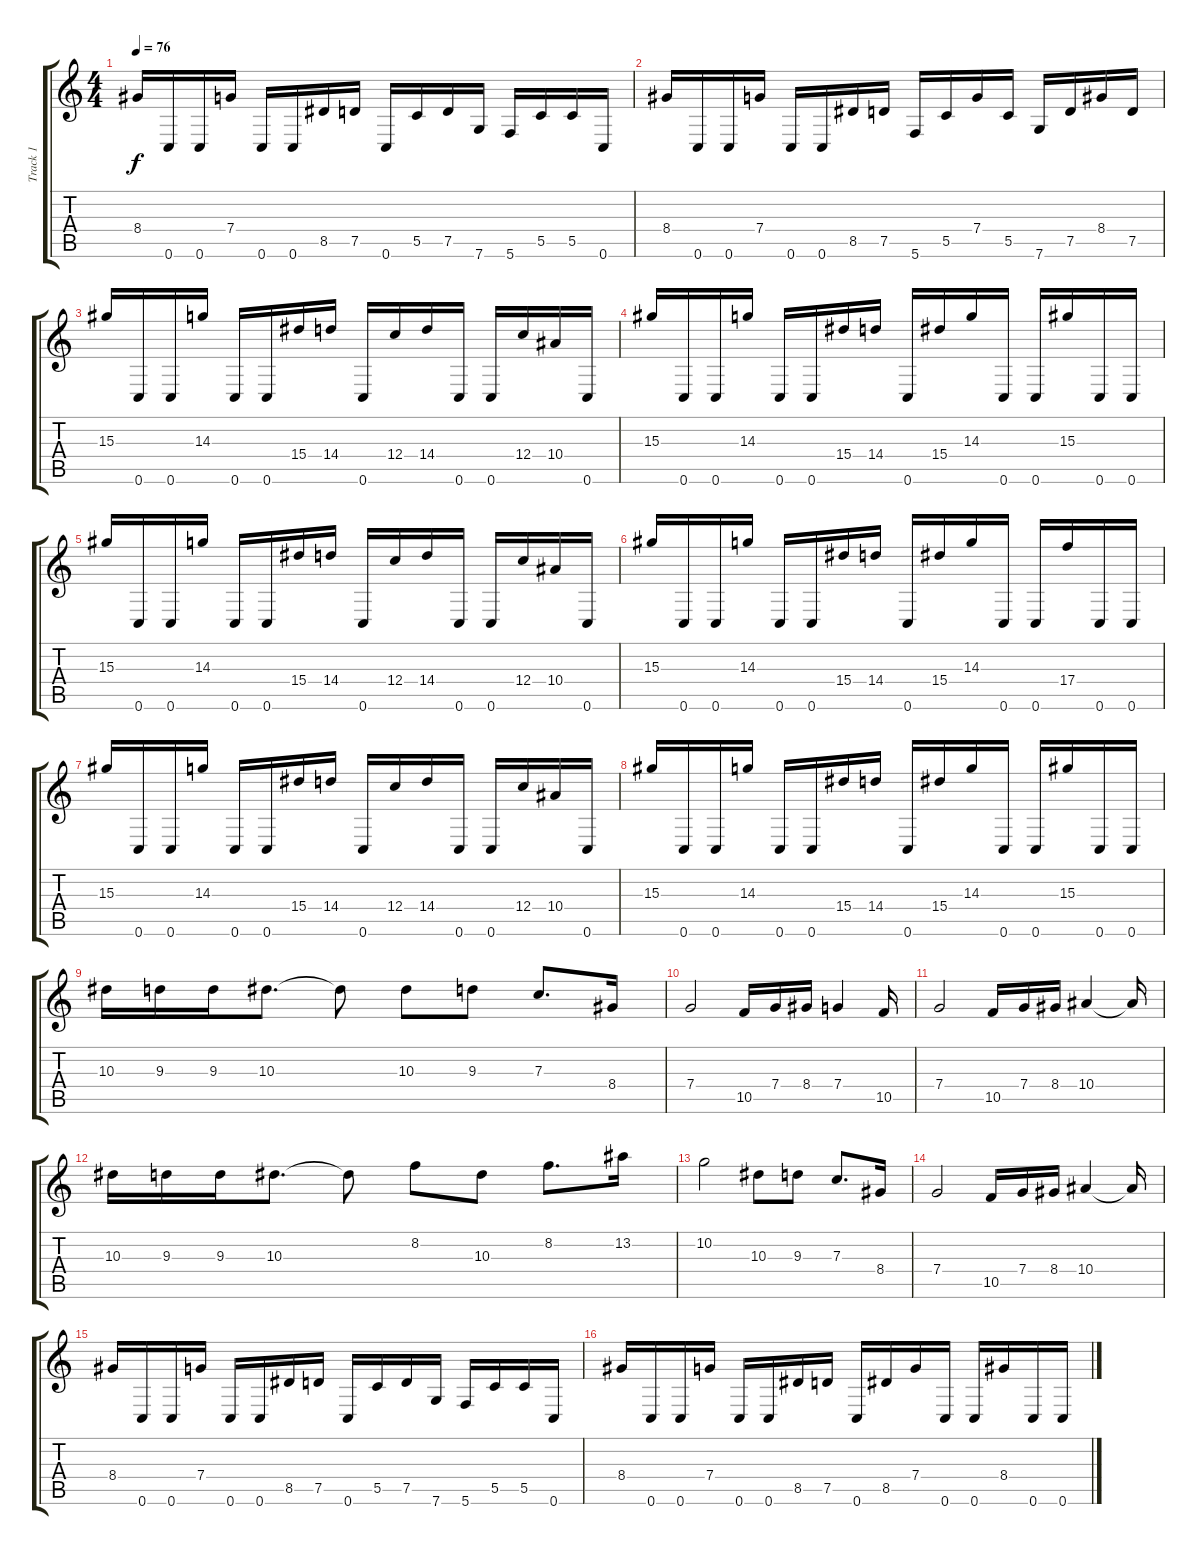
\track ("Track 1" "Track 1") {instrument distortionguitar}
\staff {score tabs}
\tuning (D4 A3 F3 C3 G2 C2) {hide}
\ts (4 4)
\tempo 76
\clef g2
\ks c
8.4.16{dy f} 0.6.16 0.6.16 7.4.16 0.6.16 0.6.16 8.5.16 7.5.16 0.6.16 5.5.16 7.5.16 7.6.16 5.6.16 5.5.16 5.5.16 0.6.16 |
8.4.16 0.6.16 0.6.16 7.4.16 0.6.16 0.6.16 8.5.16 7.5.16 5.6.16 5.5.16 7.4.16 5.5.16 7.6.16 7.5.16 8.4.16 7.5.16 |
15.3.16 0.6.16 0.6.16 14.3.16 0.6.16 0.6.16 15.4.16 14.4.16 0.6.16 12.4.16 14.4.16 0.6.16 0.6.16 12.4.16 10.4.16 0.6.16 |
15.3.16 0.6.16 0.6.16 14.3.16 0.6.16 0.6.16 15.4.16 14.4.16 0.6.16 15.4.16 14.3.16 0.6.16 0.6.16 15.3.16 0.6.16 0.6.16 |
15.3.16 0.6.16 0.6.16 14.3.16 0.6.16 0.6.16 15.4.16 14.4.16 0.6.16 12.4.16 14.4.16 0.6.16 0.6.16 12.4.16 10.4.16 0.6.16 |
15.3.16 0.6.16 0.6.16 14.3.16 0.6.16 0.6.16 15.4.16 14.4.16 0.6.16 15.4.16 14.3.16 0.6.16 0.6.16 17.4.16 0.6.16 0.6.16 |
15.3.16 0.6.16 0.6.16 14.3.16 0.6.16 0.6.16 15.4.16 14.4.16 0.6.16 12.4.16 14.4.16 0.6.16 0.6.16 12.4.16 10.4.16 0.6.16 |
15.3.16 0.6.16 0.6.16 14.3.16 0.6.16 0.6.16 15.4.16 14.4.16 0.6.16 15.4.16 14.3.16 0.6.16 0.6.16 15.3.16 0.6.16 0.6.16 |
10.3.16 9.3.16 9.3.16 10.3.8{d} 10.3{t}.8 10.3.8 9.3.8 7.3.8{d} 8.4.16 |
7.4.2 10.5.16 7.4.16 8.4.16 7.4.4 10.5.16 |
7.4.2 10.5.16 7.4.16 8.4.16 10.4.4 10.4{t}.16 |
10.3.16 9.3.16 9.3.16 10.3.8{d} 10.3{t}.8 8.2.8 10.3.8 8.2.8{d} 13.2.16 |
10.2.2 10.3.8 9.3.8 7.3.8{d} 8.4.16 |
7.4.2 10.5.16 7.4.16 8.4.16 10.4.4 10.4{t}.16 |
8.4.16 0.6.16 0.6.16 7.4.16 0.6.16 0.6.16 8.5.16 7.5.16 0.6.16 5.5.16 7.5.16 7.6.16 5.6.16 5.5.16 5.5.16 0.6.16 |
8.4.16 0.6.16 0.6.16 7.4.16 0.6.16 0.6.16 8.5.16 7.5.16 0.6.16 8.5.16 7.4.16 0.6.16 0.6.16 8.4.16 0.6.16 0.6.16
